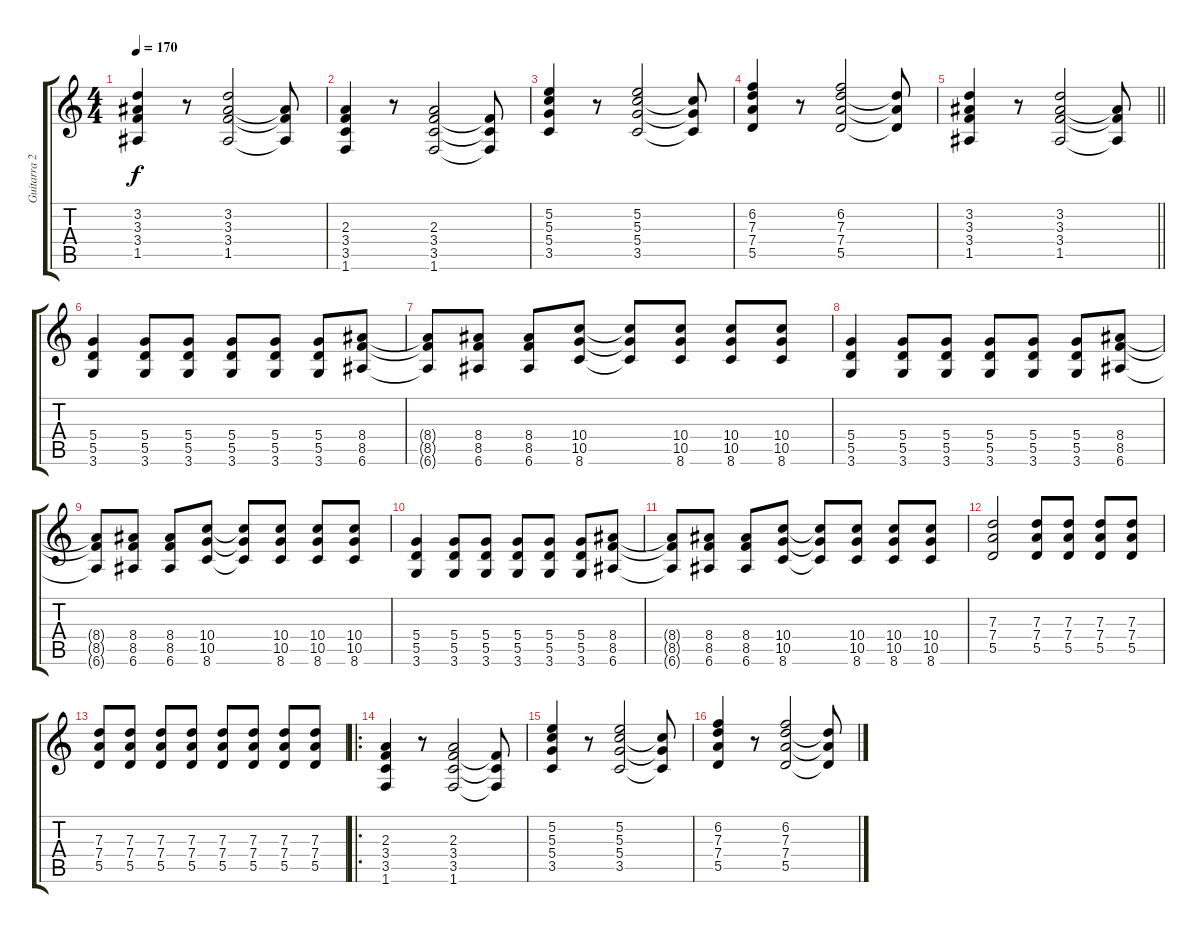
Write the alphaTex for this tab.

\track ("Guitarra 2" "Guitarra 2") {instrument electricguitarjazz}
\staff {score tabs}
\tuning (E4 B3 G3 D3 A2 E2) {hide}
\ts (4 4)
\tempo 170
\clef g2
\ks c
(3.2 3.3 3.4 1.5).4{dy f} r.8 (3.2 3.3 3.4 1.5).2 (3.3{t} 3.4{t} 1.5{t}).8 |
(2.3 3.4 3.5 1.6).4 r.8 (2.3 3.4 3.5 1.6).2 (3.4{t} 3.5{t} 1.6{t}).8 |
(5.2 5.3 5.4 3.5).4 r.8 (5.2 5.3 5.4 3.5).2 (5.3{t} 5.4{t} 3.5{t}).8 |
(6.2 7.3 7.4 5.5).4 r.8 (6.2 7.3 7.4 5.5).2 (7.3{t} 7.4{t} 5.5{t}).8 |
\barLineRight lightlight
(3.2 3.3 3.4 1.5).4 r.8 (3.2 3.3 3.4 1.5).2 (3.3{t} 3.4{t} 1.5{t}).8 |
(5.4 5.5 3.6).4 (5.4 5.5 3.6).8 (5.4 5.5 3.6).8 (5.4 5.5 3.6).8 (5.4 5.5 3.6).8 (5.4 5.5 3.6).8 (8.4 8.5 6.6).8 |
(8.4{t} 8.5{t} 6.6{t}).8 (8.4 8.5 6.6).8 (8.4 8.5 6.6).8 (10.4 10.5 8.6).8 (10.4{t} 10.5{t} 8.6{t}).8 (10.4 10.5 8.6).8 (10.4 10.5 8.6).8 (10.4 10.5 8.6).8 |
(5.4 5.5 3.6).4 (5.4 5.5 3.6).8 (5.4 5.5 3.6).8 (5.4 5.5 3.6).8 (5.4 5.5 3.6).8 (5.4 5.5 3.6).8 (8.4 8.5 6.6).8 |
(8.4{t} 8.5{t} 6.6{t}).8 (8.4 8.5 6.6).8 (8.4 8.5 6.6).8 (10.4 10.5 8.6).8 (10.4{t} 10.5{t} 8.6{t}).8 (10.4 10.5 8.6).8 (10.4 10.5 8.6).8 (10.4 10.5 8.6).8 |
(5.4 5.5 3.6).4 (5.4 5.5 3.6).8 (5.4 5.5 3.6).8 (5.4 5.5 3.6).8 (5.4 5.5 3.6).8 (5.4 5.5 3.6).8 (8.4 8.5 6.6).8 |
(8.4{t} 8.5{t} 6.6{t}).8 (8.4 8.5 6.6).8 (8.4 8.5 6.6).8 (10.4 10.5 8.6).8 (10.4{t} 10.5{t} 8.6{t}).8 (10.4 10.5 8.6).8 (10.4 10.5 8.6).8 (10.4 10.5 8.6).8 |
(7.3 7.4 5.5).2 (7.3 7.4 5.5).8{volume 4} (7.3 7.4 5.5).8{volume 16} (7.3 7.4 5.5).8 (7.3 7.4 5.5).8 |
(7.3 7.4 5.5).8 (7.3 7.4 5.5).8 (7.3 7.4 5.5).8 (7.3 7.4 5.5).8 (7.3 7.4 5.5).8 (7.3 7.4 5.5).8 (7.3 7.4 5.5).8 (7.3 7.4 5.5).8 |
\ro
(2.3 3.4 3.5 1.6).4 r.8 (2.3 3.4 3.5 1.6).2 (3.4{t} 3.5{t} 1.6{t}).8 |
(5.2 5.3 5.4 3.5).4 r.8 (5.2 5.3 5.4 3.5).2 (5.3{t} 5.4{t} 3.5{t}).8 |
(6.2 7.3 7.4 5.5).4 r.8 (6.2 7.3 7.4 5.5).2 (7.3{t} 7.4{t} 5.5{t}).8
